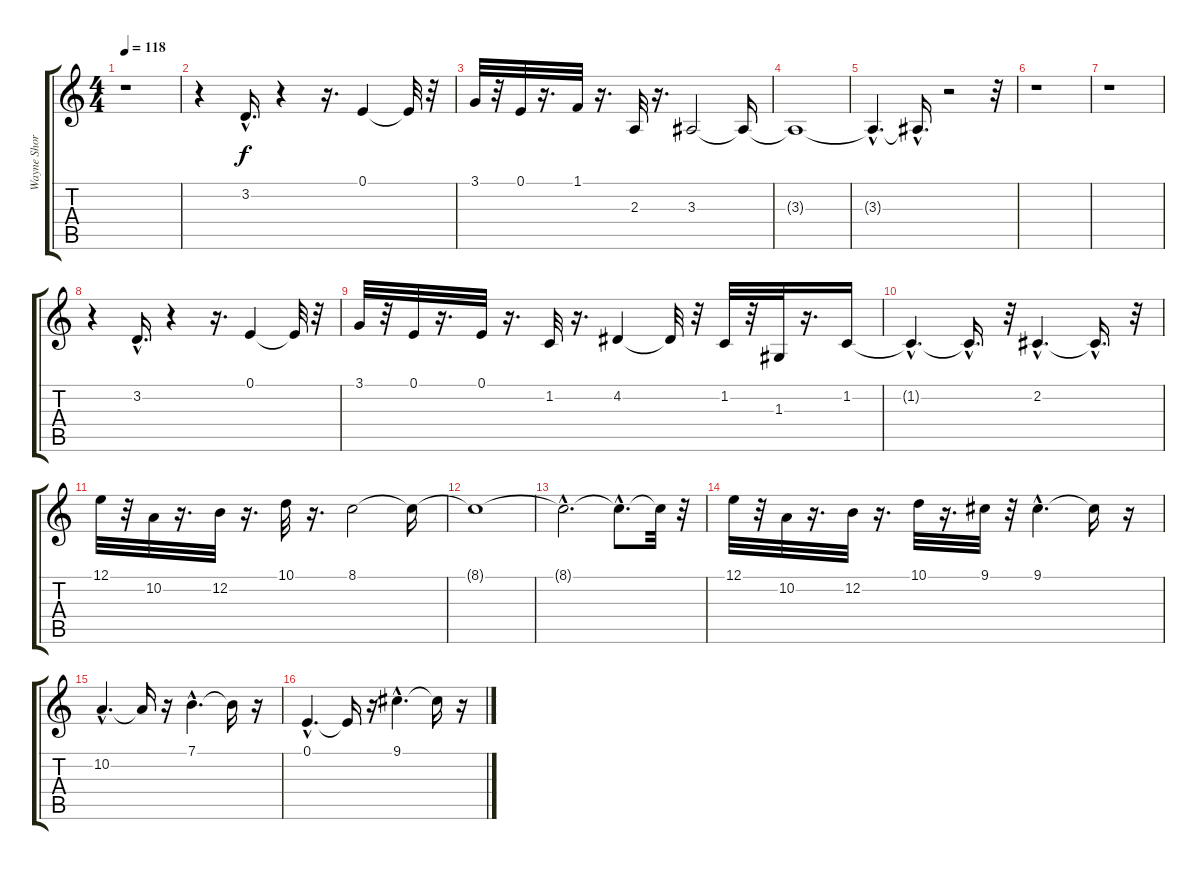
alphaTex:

\track ("Wayne Shorter" "Wayne Shor") {instrument altosax}
\staff {score tabs}
\tuning (E4 B3 G3 D3 A2 E2) {hide}
\ts (4 4)
\tempo 118
\clef g2
\ks c
r.1{dy f} |
r.4 3.2{hac}.16{d} r.4 r.16{d} 0.1.4 0.1{t}.32 r.32 |
3.1.32 r.32 0.1.32 r.16{d} 1.1.32 r.16{d} 2.3.32 r.16{d} 3.3.2 3.3{t}.16 |
3.3{t}.1 |
3.3{hac t}.4{d} 3.3{hac t}.16{d} r.2 r.32 |
r.1 |
r.1 |
r.4 3.2{hac}.16{d} r.4 r.16{d} 0.1.4 0.1{t}.32 r.32 |
3.1.32 r.32 0.1.32 r.16{d} 0.1.32 r.16{d} 1.2.32 r.16{d} 4.2.4 4.2{t}.32 r.32 1.2.32 r.32 1.3.32 r.16{d} 1.2.16 |
1.2{hac t}.4{d} 1.2{hac t}.16{d} r.32 2.2{hac}.4{d} 2.2{hac t}.16{d} r.32 |
12.1.32 r.32 10.2.32 r.16{d} 12.2.32 r.16{d} 10.1.32 r.16{d} 8.1.2 8.1{t}.16 |
8.1{t}.1 |
8.1{hac t}.2{d} 8.1{hac t}.8{d} 8.1{t}.32 r.32 |
12.1.32 r.32 10.2.32 r.16{d} 12.2.32 r.16{d} 10.1.32 r.16{d} 9.1.32 r.32 9.1{hac}.4{d} 9.1{t}.16 r.16 |
10.2{hac}.4{d} 10.2{t}.16 r.16 7.1{hac}.4{d} 7.1{t}.16 r.16 |
0.1{hac}.4{d} 0.1{t}.16 r.16 9.1{hac}.4{d} 9.1{t}.16 r.16
